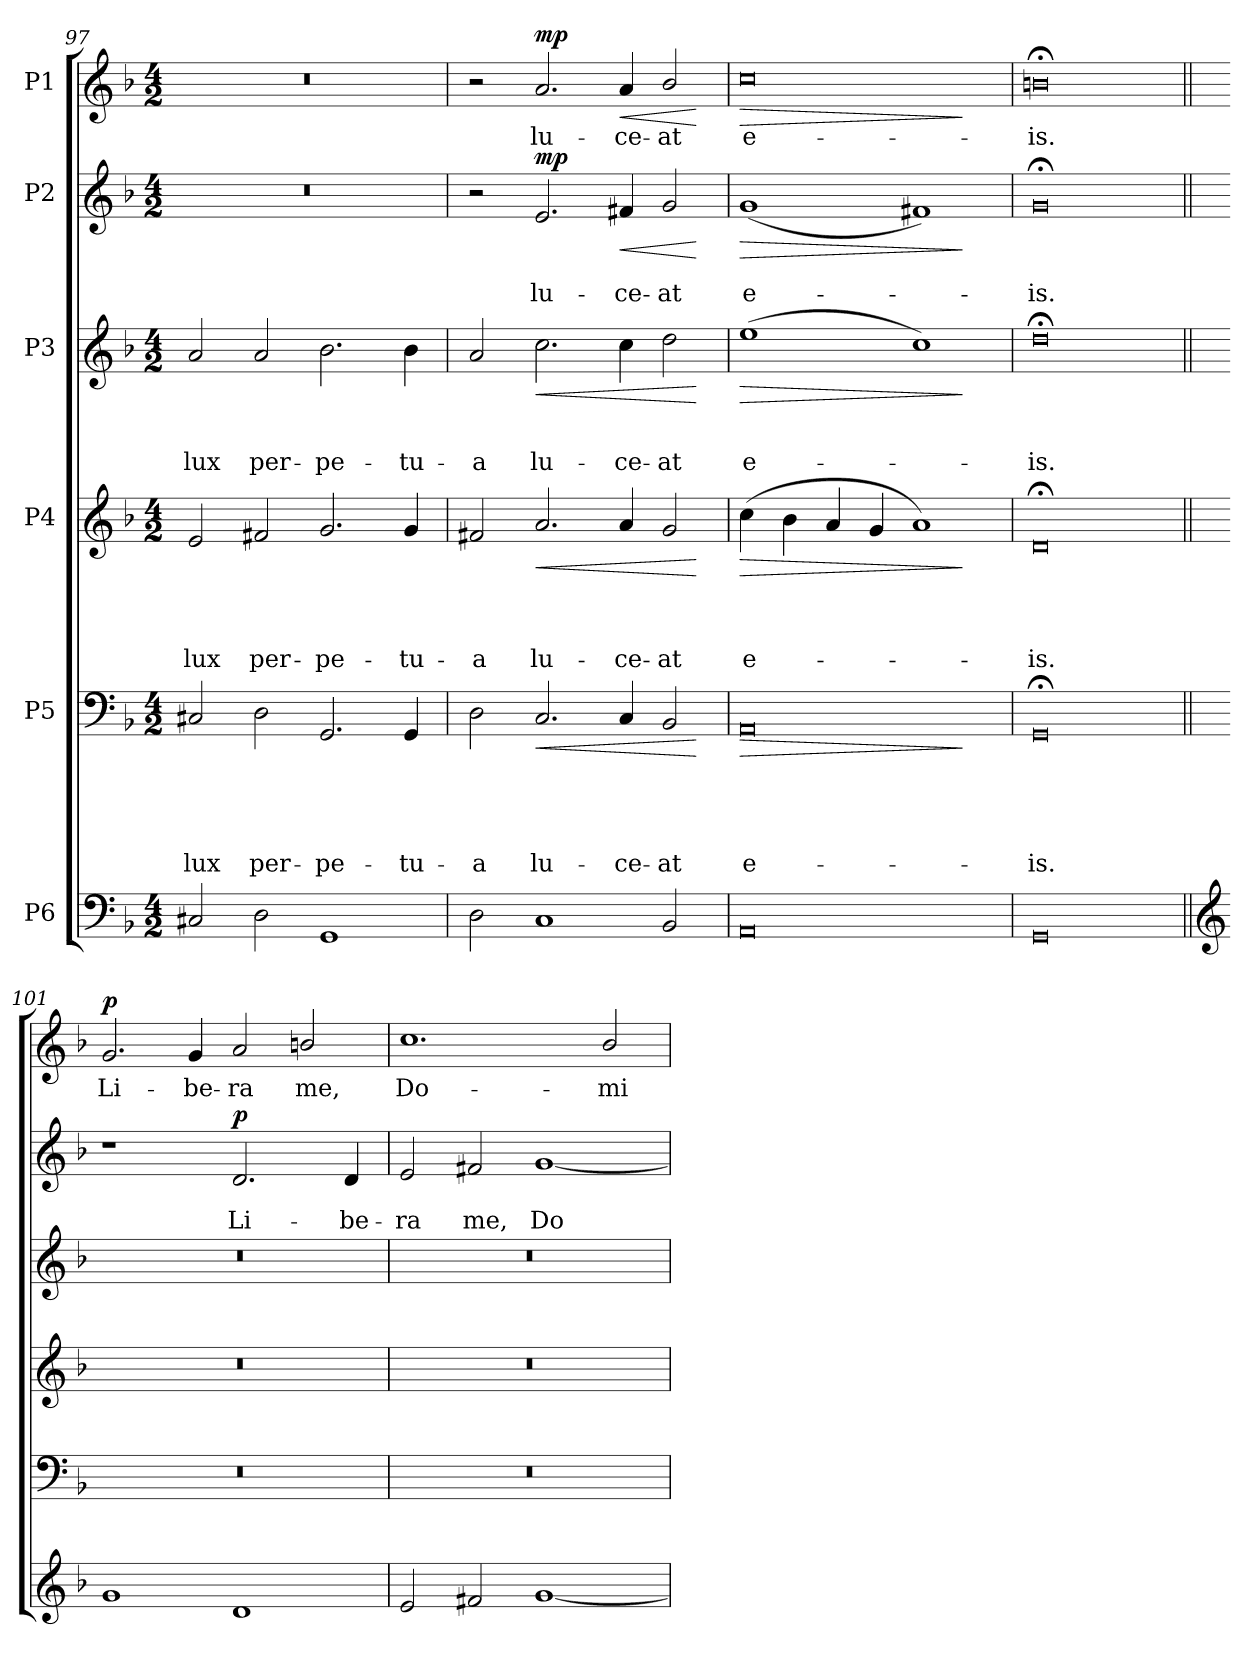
**kern	**kern	**text	**text	**text	**text	**text	**dynam	**kern	**text	**text	**text	**text	**dynam	**kern	**text	**text	**text	**dynam	**kern	**text	**text	**dynam	**kern	**text	**dynam
*part6	*part5	*part5	*part5	*part5	*part5	*part5	*part5	*part4	*part4	*part4	*part4	*part4	*part4	*part3	*part3	*part3	*part3	*part3	*part2	*part2	*part2	*part2	*part1	*part1	*part1
*staff6	*staff5	*staff5	*staff5	*staff5	*staff5	*staff5	*staff5	*staff4	*staff4	*staff4	*staff4	*staff4	*staff4	*staff3	*staff3	*staff3	*staff3	*staff3	*staff2	*staff2	*staff2	*staff2	*staff1	*staff1	*staff1
*I"P6	*I"P5	*	*	*	*	*	*	*I"P4	*	*	*	*	*	*I"P3	*	*	*	*	*I"P2	*	*	*	*I"P1	*	*
*clefF4	*clefF4	*	*	*	*	*	*	*clefG2	*	*	*	*	*	*clefG2	*	*	*	*	*clefG2	*	*	*	*clefG2	*	*
*	*	*	*	*	*	*	*	*ITrd7c12	*	*	*	*	*	*ITrd7c12	*	*	*	*	*	*	*	*	*	*	*
*k[b-]	*k[b-]	*	*	*	*	*	*	*k[b-]	*	*	*	*	*	*k[b-]	*	*	*	*	*k[b-]	*	*	*	*k[b-]	*	*
*F:	*F:	*	*	*	*	*	*	*F:	*	*	*	*	*	*F:	*	*	*	*	*F:	*	*	*	*F:	*	*
*M4/2	*M4/2	*	*	*	*	*	*	*M4/2	*	*	*	*	*	*M4/2	*	*	*	*	*M4/2	*	*	*	*M4/2	*	*
=97	=97	=97	=97	=97	=97	=97	=97	=97	=97	=97	=97	=97	=97	=97	=97	=97	=97	=97	=97	=97	=97	=97	=97	=97	=97
!	!	!	!	!	!	!LO:LY:b	!	!	!	!	!	!LO:LY:b	!	!	!	!	!LO:LY:b	!	!LO:N:vis=1	!	!	!	!LO:N:vis=1	!	!
2C#X/	2C#X/	.	.	.	.	lux	.	2E/	.	.	.	lux	.	2A/	.	.	lux	.	0r	.	.	.	0r	.	.
!	!	!	!	!	!	!LO:LY:b	!	!	!	!	!	!LO:LY:b	!	!	!	!	!LO:LY:b	!	!	!	!	!	!	!	!
2D\	2D\	.	.	.	.	per-	.	2F#X/	.	.	.	per-	.	2A/	.	.	per-	.	.	.	.	.	.	.	.
!	!	!	!	!	!	!LO:LY:b	!	!	!	!	!	!LO:LY:b	!	!	!	!	!LO:LY:b	!	!	!	!	!	!	!	!
1GG	2.GG/	.	.	.	.	-pe-	.	2.G/	.	.	.	-pe-	.	2.B-\	.	.	-pe-	.	.	.	.	.	.	.	.
!	!	!	!	!	!	!LO:LY:b	!	!	!	!	!	!LO:LY:b	!	!	!	!	!LO:LY:b	!	!	!	!	!	!	!	!
.	4GG/	.	.	.	.	-tu-	.	4G/	.	.	.	-tu-	.	4B-\	.	.	-tu-	.	.	.	.	.	.	.	.
=98	=98	=98	=98	=98	=98	=98	=98	=98	=98	=98	=98	=98	=98	=98	=98	=98	=98	=98	=98	=98	=98	=98	=98	=98	=98
!	!	!	!	!	!	!LO:LY:b	!	!	!	!	!	!LO:LY:b	!	!	!	!	!LO:LY:b	!	!	!	!	!	!	!	!
2D\	2D\	.	.	.	.	-a	.	2F#X/	.	.	.	-a	.	2A/	.	.	-a	.	2r	.	.	.	2r	.	.
!	!	!	!	!	!	!LO:LY:b	!LO:HP:b	!	!	!	!	!LO:LY:b	!LO:HP:b	!	!	!	!LO:LY:b	!LO:HP:b	!	!	!LO:LY:b	!LO:DY:a	!	!LO:LY:b	!LO:DY:a
1C	2.C/	.	.	.	.	lu-	<	2.A/	.	.	.	lu-	<	2.c\	.	.	lu-	<	2.e/	.	lu-	mp	2.a/	lu-	mp
!	!	!	!	!	!	!LO:LY:b	!	!	!	!	!	!LO:LY:b	!	!	!	!	!LO:LY:b	!	!	!	!LO:LY:b	!LO:HP:b	!	!LO:LY:b	!LO:HP:b
.	4C/	.	.	.	.	-ce-	.	4A/	.	.	.	-ce-	.	4c\	.	.	-ce-	.	4f#X/	.	-ce-	<	4a/	-ce-	<
!	!	!	!	!	!	!LO:LY:b	!	!	!	!	!	!LO:LY:b	!	!	!	!	!LO:LY:b	!	!	!	!LO:LY:b	!	!	!LO:LY:b	!
2BB-/	2BB-/	.	.	.	.	-at	.	2G/	.	.	.	-at	.	2d\	.	.	-at	.	2g/	.	-at	.	2b-/	-at	.
.	.	.	.	.	.	.	[	.	.	.	.	.	[	.	.	.	.	[	.	.	.	[	.	.	[
=99	=99	=99	=99	=99	=99	=99	=99	=99	=99	=99	=99	=99	=99	=99	=99	=99	=99	=99	=99	=99	=99	=99	=99	=99	=99
!	!	!	!	!	!	!LO:LY:b	!LO:HP:b	!	!	!	!	!LO:LY:b	!LO:HP:b	!	!	!	!LO:LY:b	!LO:HP:b	!	!	!LO:LY:b	!LO:HP:b	!	!LO:LY:b	!LO:HP:b
0AA	0AA	.	.	.	.	e-	>	(>4c\	.	.	.	e-	>	(>1e	.	.	e-	>	(<1g	.	e-	>	0cc	e-	>
.	.	.	.	.	.	.	.	4B-\	.	.	.	.	.	.	.	.	.	.	.	.	.	.	.	.	.
.	.	.	.	.	.	.	.	4A/	.	.	.	.	.	.	.	.	.	.	.	.	.	.	.	.	.
.	.	.	.	.	.	.	.	4G/	.	.	.	.	.	.	.	.	.	.	.	.	.	.	.	.	.
.	.	.	.	.	.	.	.	1A)	.	.	.	.	.	1c)	.	.	.	.	1f#X)	.	.	.	.	.	.
.	.	.	.	.	.	.	]	.	.	.	.	.	]	.	.	.	.	]	.	.	.	]	.	.	]
=100	=100	=100	=100	=100	=100	=100	=100	=100	=100	=100	=100	=100	=100	=100	=100	=100	=100	=100	=100	=100	=100	=100	=100	=100	=100
!	!	!	!	!	!	!LO:LY:b	!	!	!	!	!	!LO:LY:b	!	!	!	!	!LO:LY:b	!	!	!	!LO:LY:b	!	!	!LO:LY:b	!
0GG	0GG;	.	.	.	.	-is.	.	0D;	.	.	.	-is.	.	0d;<	.	.	-is.	.	0g;	.	-is.	.	0bn;<	-is.	.
!!LO:LB:g=z
=101||	=101||	=101||	=101||	=101||	=101||	=101||	=101||	=101||	=101||	=101||	=101||	=101||	=101||	=101||	=101||	=101||	=101||	=101||	=101||	=101||	=101||	=101||	=101||	=101||	=101||
*clefG2	*	*	*	*	*	*	*	*	*	*	*	*	*	*	*	*	*	*	*	*	*	*	*	*	*
!	!LO:N:vis=1	!	!	!	!	!	!	!LO:N:vis=1	!	!	!	!	!	!LO:N:vis=1	!	!	!	!	!	!	!	!	!	!LO:LY:b	!LO:DY:a
1g	0r	.	.	.	.	.	.	0r	.	.	.	.	.	0r	.	.	.	.	1r	.	.	.	2.g/	Li-	p
!	!	!	!	!	!	!	!	!	!	!	!	!	!	!	!	!	!	!	!	!	!	!	!	!LO:LY:b	!
.	.	.	.	.	.	.	.	.	.	.	.	.	.	.	.	.	.	.	.	.	.	.	4g/	-be-	.
!	!	!	!	!	!	!	!	!	!	!	!	!	!	!	!	!	!	!	!	!	!LO:LY:b	!LO:DY:a	!	!LO:LY:b	!
1d	.	.	.	.	.	.	.	.	.	.	.	.	.	.	.	.	.	.	2.d/	.	Li-	p	2a/	-ra	.
!	!	!	!	!	!	!	!	!	!	!	!	!	!	!	!	!	!	!	!	!	!	!	!	!LO:LY:b	!
.	.	.	.	.	.	.	.	.	.	.	.	.	.	.	.	.	.	.	.	.	.	.	2bn/	me,	.
!	!	!	!	!	!	!	!	!	!	!	!	!	!	!	!	!	!	!	!	!	!LO:LY:b	!	!	!	!
.	.	.	.	.	.	.	.	.	.	.	.	.	.	.	.	.	.	.	4d/	.	-be-	.	.	.	.
=102	=102	=102	=102	=102	=102	=102	=102	=102	=102	=102	=102	=102	=102	=102	=102	=102	=102	=102	=102	=102	=102	=102	=102	=102	=102
!	!LO:N:vis=1	!	!	!	!	!	!	!LO:N:vis=1	!	!	!	!	!	!LO:N:vis=1	!	!	!	!	!	!	!LO:LY:b	!	!	!LO:LY:b	!
2e/	0r	.	.	.	.	.	.	0r	.	.	.	.	.	0r	.	.	.	.	2e/	.	-ra	.	1.cc	Do-	.
!	!	!	!	!	!	!	!	!	!	!	!	!	!	!	!	!	!	!	!	!	!LO:LY:b	!	!	!	!
2f#X/	.	.	.	.	.	.	.	.	.	.	.	.	.	.	.	.	.	.	2f#X/	.	me,	.	.	.	.
!	!	!	!	!	!	!	!	!	!	!	!	!	!	!	!	!	!	!	!	!	!LO:LY:b	!	!	!	!
[<1g	.	.	.	.	.	.	.	.	.	.	.	.	.	.	.	.	.	.	[<1g	.	Do-	.	.	.	.
!	!	!	!	!	!	!	!	!	!	!	!	!	!	!	!	!	!	!	!	!	!	!	!	!LO:LY:b	!
.	.	.	.	.	.	.	.	.	.	.	.	.	.	.	.	.	.	.	.	.	.	.	2b-/	-mi-	.
=	=	=	=	=	=	=	=	=	=	=	=	=	=	=	=	=	=	=	=	=	=	=	=	=	=
*-	*-	*-	*-	*-	*-	*-	*-	*-	*-	*-	*-	*-	*-	*-	*-	*-	*-	*-	*-	*-	*-	*-	*-	*-	*-
